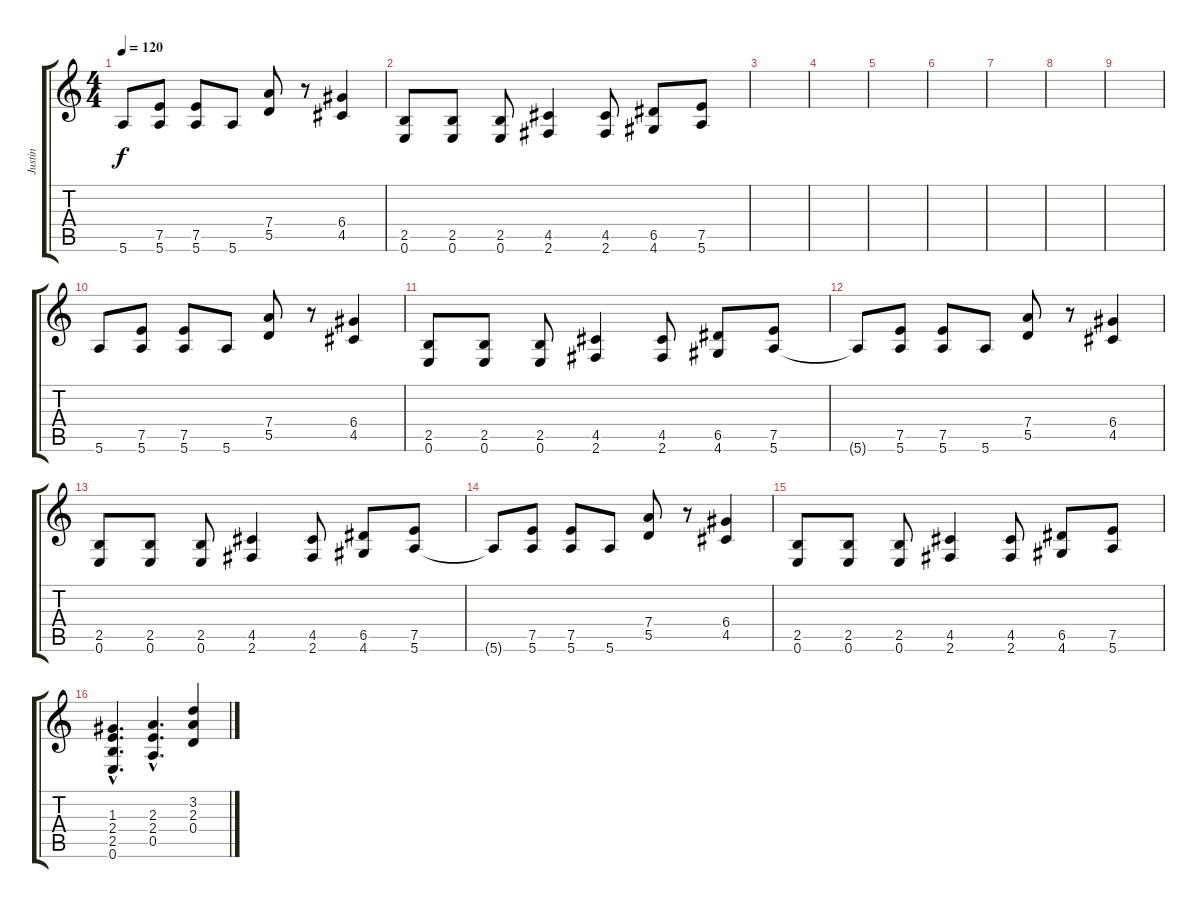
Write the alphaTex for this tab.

\track ("Justin" "Justin") {instrument overdrivenguitar}
\staff {score tabs}
\tuning (E4 B3 G3 D3 A2 E2) {hide}
\ts (4 4)
\tempo 120
\clef g2
\ks c
5.6{t}.8{dy f} (7.5 5.6).8 (7.5 5.6).8 5.6.8 (7.4 5.5).8 r.8 (6.4 4.5).4 |
(2.5 0.6).8 (2.5 0.6).8 (2.5 0.6).8 (4.5 2.6).4 (4.5 2.6).8 (6.5 4.6).8 (7.5 5.6).8 |
|
|
|
|
|
|
|
5.6.8 (7.5 5.6).8 (7.5 5.6).8 5.6.8 (7.4 5.5).8 r.8 (6.4 4.5).4 |
(2.5 0.6).8 (2.5 0.6).8 (2.5 0.6).8 (4.5 2.6).4 (4.5 2.6).8 (6.5 4.6).8 (7.5 5.6).8 |
5.6{t}.8 (7.5 5.6).8 (7.5 5.6).8 5.6.8 (7.4 5.5).8 r.8 (6.4 4.5).4 |
(2.5 0.6).8 (2.5 0.6).8 (2.5 0.6).8 (4.5 2.6).4 (4.5 2.6).8 (6.5 4.6).8 (7.5 5.6).8 |
5.6{t}.8 (7.5 5.6).8 (7.5 5.6).8 5.6.8 (7.4 5.5).8 r.8 (6.4 4.5).4 |
(2.5 0.6).8 (2.5 0.6).8 (2.5 0.6).8 (4.5 2.6).4 (4.5 2.6).8 (6.5 4.6).8 (7.5 5.6).8 |
(1.3{hac} 2.4{hac} 2.5{hac} 0.6{hac}).4{d} (2.3{hac} 2.4{hac} 0.5{hac}).4{d} (3.2 2.3 0.4).4
